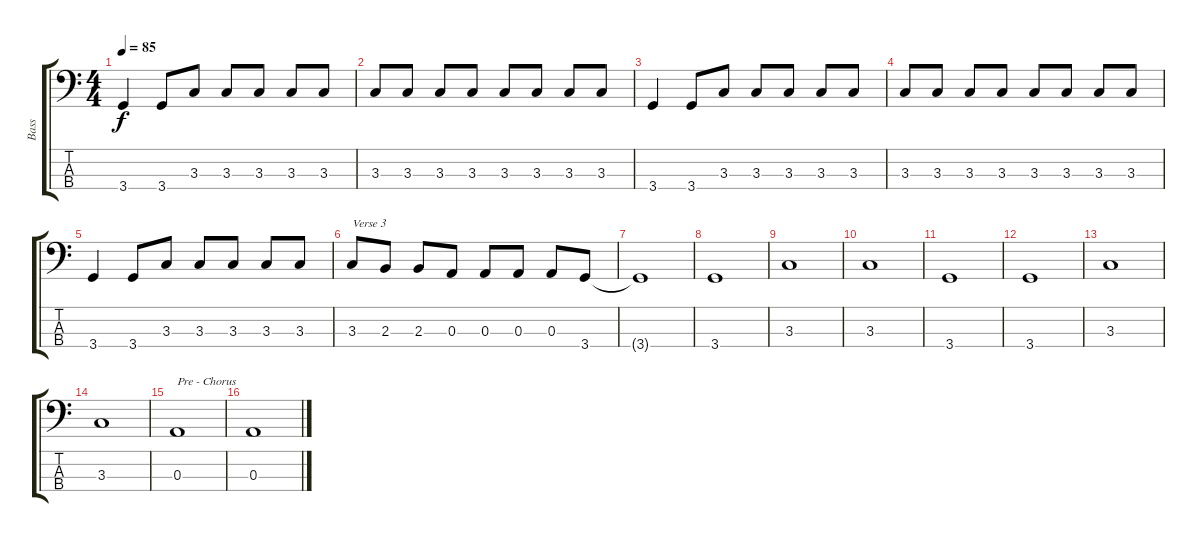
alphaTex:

\track ("Bass" "Bass") {instrument electricbassfinger}
\staff {score tabs}
\tuning (G2 D2 A1 E1) {hide}
\ts (4 4)
\tempo 85
\clef f4
\ks c
3.4.4{dy f} 3.4.8 3.3.8 3.3.8 3.3.8 3.3.8 3.3.8 |
3.3.8 3.3.8 3.3.8 3.3.8 3.3.8 3.3.8 3.3.8 3.3.8 |
3.4.4 3.4.8 3.3.8 3.3.8 3.3.8 3.3.8 3.3.8 |
3.3.8 3.3.8 3.3.8 3.3.8 3.3.8 3.3.8 3.3.8 3.3.8 |
3.4.4 3.4.8 3.3.8 3.3.8 3.3.8 3.3.8 3.3.8 |
3.3.8{txt "Verse 3"} 2.3.8 2.3.8 0.3.8 0.3.8 0.3.8 0.3.8 3.4.8 |
3.4{t}.1 |
3.4.1 |
3.3.1 |
3.3.1 |
3.4.1 |
3.4.1 |
3.3.1 |
3.3.1 |
0.3.1{txt "Pre - Chorus"} |
0.3.1
